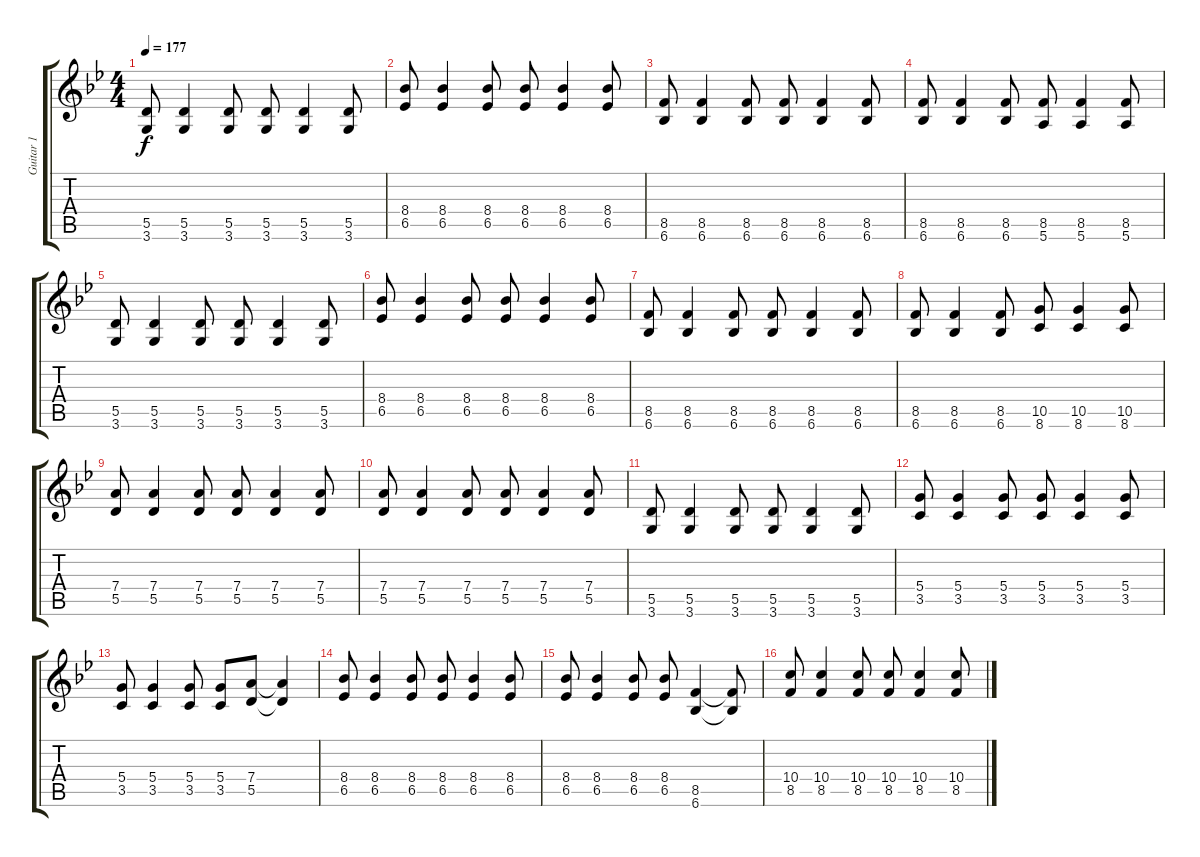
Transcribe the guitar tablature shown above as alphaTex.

\track ("Guitar 1" "Guitar 1") {instrument distortionguitar}
\staff {score tabs}
\tuning (E4 B3 G3 D3 A2 E2) {hide}
\ts (4 4)
\tempo 177
\clef g2
\ks bb
(5.5 3.6).8{dy f volume 13 instrument distortionguitar} (5.5 3.6).4 (5.5 3.6).8 (5.5 3.6).8 (5.5 3.6).4 (5.5 3.6).8 |
(8.4 6.5).8 (8.4 6.5).4 (8.4 6.5).8 (8.4 6.5).8 (8.4 6.5).4 (8.4 6.5).8 |
(8.5 6.6).8 (8.5 6.6).4 (8.5 6.6).8 (8.5 6.6).8 (8.5 6.6).4 (8.5 6.6).8 |
(8.5 6.6).8 (8.5 6.6).4 (8.5 6.6).8 (8.5 5.6).8 (8.5 5.6).4 (8.5 5.6).8 |
(5.5 3.6).8 (5.5 3.6).4 (5.5 3.6).8 (5.5 3.6).8 (5.5 3.6).4 (5.5 3.6).8 |
(8.4 6.5).8 (8.4 6.5).4 (8.4 6.5).8 (8.4 6.5).8 (8.4 6.5).4 (8.4 6.5).8 |
(8.5 6.6).8 (8.5 6.6).4 (8.5 6.6).8 (8.5 6.6).8 (8.5 6.6).4 (8.5 6.6).8 |
(8.5 6.6).8 (8.5 6.6).4 (8.5 6.6).8 (10.5 8.6).8 (10.5 8.6).4 (10.5 8.6).8 |
(7.4 5.5).8 (7.4 5.5).4 (7.4 5.5).8 (7.4 5.5).8 (7.4 5.5).4 (7.4 5.5).8 |
(7.4 5.5).8 (7.4 5.5).4 (7.4 5.5).8 (7.4 5.5).8 (7.4 5.5).4 (7.4 5.5).8 |
(5.5 3.6).8 (5.5 3.6).4 (5.5 3.6).8 (5.5 3.6).8 (5.5 3.6).4 (5.5 3.6).8 |
(5.4 3.5).8 (5.4 3.5).4 (5.4 3.5).8 (5.4 3.5).8 (5.4 3.5).4 (5.4 3.5).8 |
(5.4 3.5).8 (5.4 3.5).4 (5.4 3.5).8 (5.4 3.5).8 (7.4 5.5).8 (7.4{t} 5.5{t}).4 |
(8.4 6.5).8 (8.4 6.5).4 (8.4 6.5).8 (8.4 6.5).8 (8.4 6.5).4 (8.4 6.5).8 |
(8.4 6.5).8 (8.4 6.5).4 (8.4 6.5).8 (8.4 6.5).8 (8.5 6.6).4 (8.5{t} 6.6{t}).8 |
(10.4 8.5).8 (10.4 8.5).4 (10.4 8.5).8 (10.4 8.5).8 (10.4 8.5).4 (10.4 8.5).8
